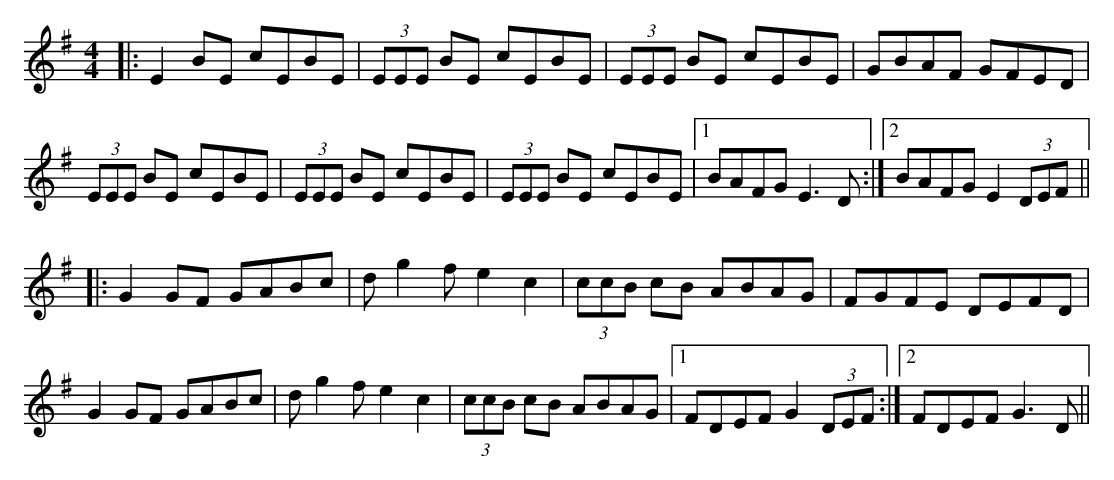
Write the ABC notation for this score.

X:1
M:4/4
K:Emin
|:E2 BE cEBE|(3EEE BE cEBE|(3EEE BE cEBE|GBAF GFED|
(3EEE BE cEBE|(3EEE BE cEBE|(3EEE BE cEBE|1 BAFG E3 D:|2 BAFG E2 (3DEF||
|:G2 GF GABc|dg2 fe2 c2|(3ccB cB ABAG|FGFE DEFD|
G2 GF GABc|dg2 fe2 c2|(3ccB cB ABAG|1 FDEF G2 (3DEF:|2 FDEF G3 D||
